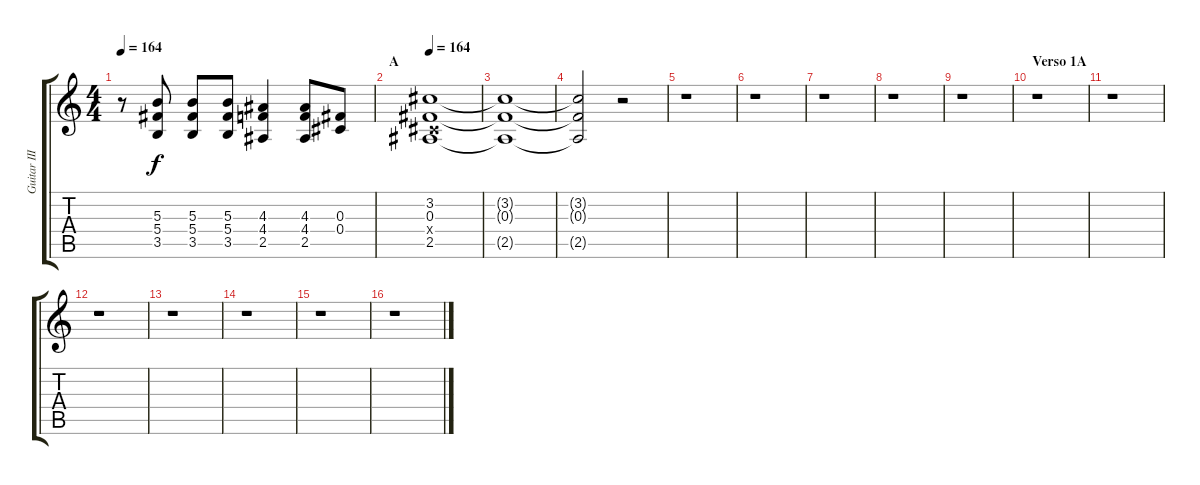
\track ("Guitar III" "Guitar III") {instrument distortionguitar}
\staff {score tabs}
\tuning (Eb4 Bb3 Gb3 Db3 Ab2 Eb2) {hide}
\ts (4 4)
\tempo 164
\clef g2
\ks c
r.8{dy f} (5.3 5.4 3.5).8 (5.3 5.4 3.5).8 (5.3 5.4 3.5).8 (4.3 4.4 2.5).4 (4.3 4.4 2.5).8 (0.3 0.4).8 |
\section ("" "A")
\tempo 164
(3.2 0.3 0.4{x} 2.5).1 |
(3.2{t} 0.3{t} 2.5{t}).1 |
(3.2{t} 0.3{t} 2.5{t}).2 r.2 |
r.1 |
r.1 |
r.1 |
r.1 |
r.1 |
\section ("" "Verso 1A")
r.1 |
r.1 |
r.1 |
r.1 |
r.1 |
r.1 |
r.1
